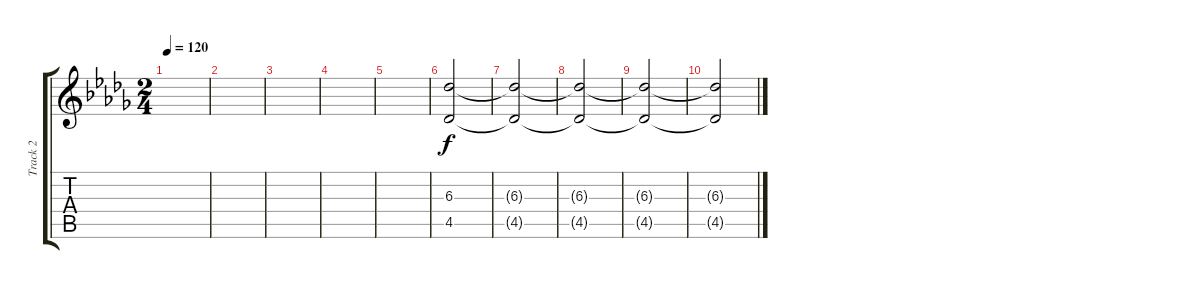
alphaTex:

\track ("Track 2" "Track 2") {instrument distortionguitar}
\staff {score tabs}
\tuning (E4 B3 G3 D3 A2 E2) {hide}
\ts (2 4)
\tempo 120
\clef g2
\ks db
|
|
|
|
|
(6.3 4.5).2 |
(6.3{t} 4.5{t}).2 |
(6.3{t} 4.5{t}).2 |
(6.3{t} 4.5{t}).2 |
(6.3{t} 4.5{t}).2
